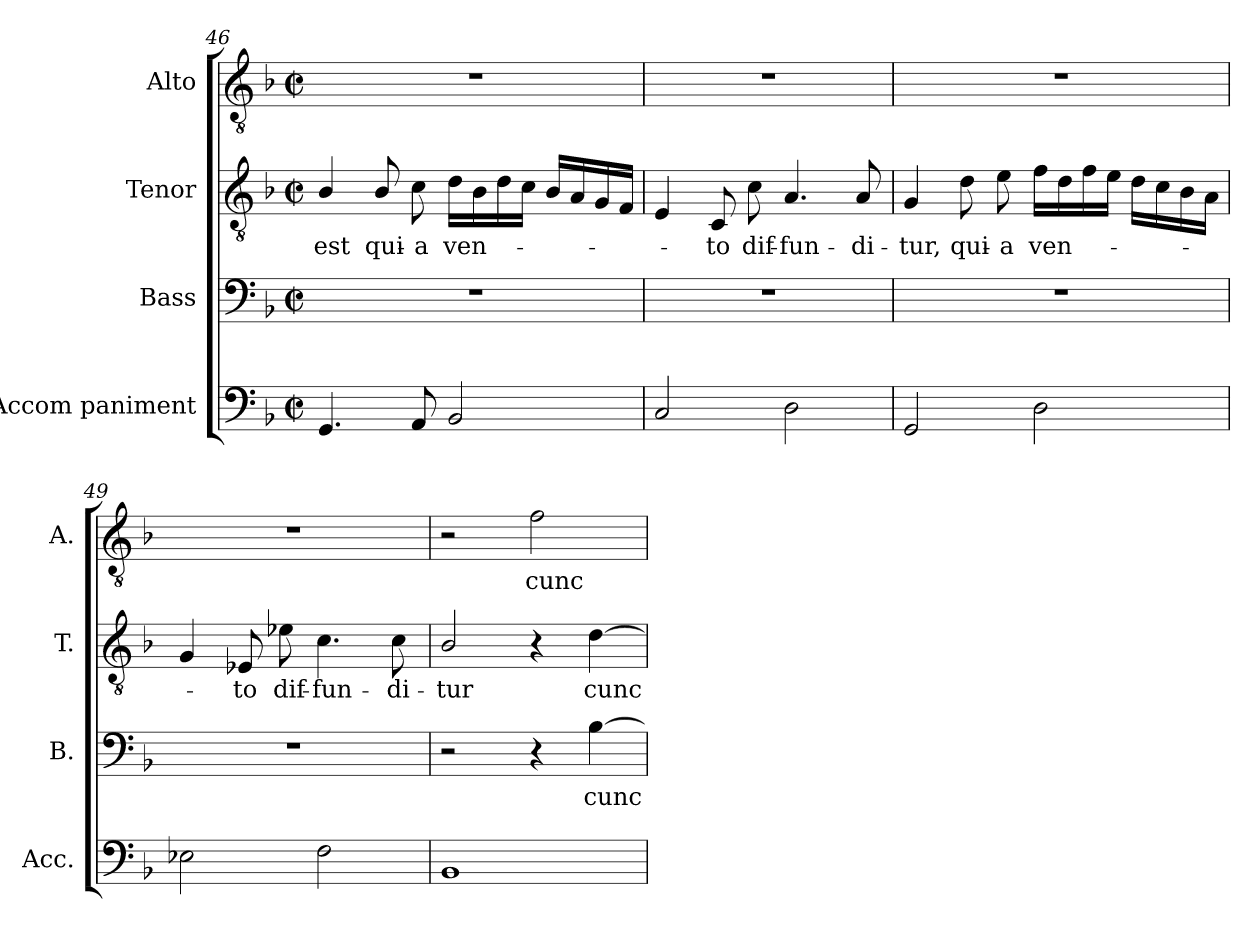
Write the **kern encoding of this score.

**kern	**kern	**text	**kern	**text	**kern	**text
*part4	*part3	*part3	*part2	*part2	*part1	*part1
*staff4	*staff3	*staff3	*staff2	*staff2	*staff1	*staff1
*I"Accom paniment	*I"Bass	*	*I"Tenor	*	*I"Alto	*
*I'Acc.	*I'B.	*	*I'T.	*	*I'A.	*
*clefF4	*clefF4	*	*clefGv2	*	*clefGv2	*
*	*	*	*ITrd7c12	*	*ITrd7c12	*
*k[b-]	*k[b-]	*	*k[b-]	*	*k[b-]	*
*F:	*F:	*	*F:	*	*F:	*
*M2/2	*M2/2	*	*M2/2	*	*M2/2	*
*met(c|)	*met(c|)	*	*met(c|)	*	*met(c|)	*
=46	=46	=46	=46	=46	=46	=46
!	!	!	!	!LO:LY:b:color=#000000	!	!
4.GGi/	1r	.	4BB-i/	est	1r	.
!	!	!	!	!LO:LY:b:color=#000000	!	!
.	.	.	8BB-i/	qui-	.	.
!	!	!	!	!LO:LY:b:color=#000000	!	!
8AAi/	.	.	8Ci\	-a	.	.
!	!	!	!	!LO:LY:b:color=#000000	!	!
2BB-i/	.	.	16Di\LL	ven-	.	.
.	.	.	16BB-i\	.	.	.
.	.	.	16Di\	.	.	.
.	.	.	16Ci\JJ	.	.	.
.	.	.	16BB-i/LL	.	.	.
.	.	.	16AAi/	.	.	.
.	.	.	16GGi/	.	.	.
.	.	.	16FFi/JJ	.	.	.
=47	=47	=47	=47	=47	=47	=47
2Ci/	1r	.	4EEi/	.	1r	.
!	!	!	!	!LO:LY:b:color=#000000	!	!
.	.	.	8CCi/	-to	.	.
!	!	!	!	!LO:LY:b:color=#000000	!	!
.	.	.	8Ci\	dif-	.	.
!	!	!	!	!LO:LY:b:color=#000000	!	!
2Di\	.	.	4.AAi/	-fun-	.	.
!	!	!	!	!LO:LY:b:color=#000000	!	!
.	.	.	8AAi/	-di-	.	.
=48	=48	=48	=48	=48	=48	=48
!	!	!	!	!LO:LY:b:color=#000000	!	!
2GGi/	1r	.	4GGi/	-tur,	1r	.
!	!	!	!	!LO:LY:b:color=#000000	!	!
.	.	.	8Di\	qui-	.	.
!	!	!	!	!LO:LY:b:color=#000000	!	!
.	.	.	8Ei\	-a	.	.
!	!	!	!	!LO:LY:b:color=#000000	!	!
2Di\	.	.	16Fi\LL	ven-	.	.
.	.	.	16Di\	.	.	.
.	.	.	16Fi\	.	.	.
.	.	.	16Ei\JJ	.	.	.
.	.	.	16Di\LL	.	.	.
.	.	.	16Ci\	.	.	.
.	.	.	16BB-i\	.	.	.
.	.	.	16AAi\JJ	.	.	.
!!LO:LB:g=z
=49	=49	=49	=49	=49	=49	=49
2E-Xi\	1r	.	4GGi/	.	1r	.
!	!	!	!	!LO:LY:b:color=#000000	!	!
.	.	.	8EE-Xi/	-to	.	.
!	!	!	!	!LO:LY:b:color=#000000	!	!
.	.	.	8E-Xi\	dif-	.	.
!	!	!	!	!LO:LY:b:color=#000000	!	!
2Fi\	.	.	4.Ci\	-fun-	.	.
!	!	!	!	!LO:LY:b:color=#000000	!	!
.	.	.	8Ci\	-di-	.	.
=50	=50	=50	=50	=50	=50	=50
!	!	!	!	!LO:LY:b:color=#000000	!	!
1BB-i	2r	.	2BB-i/	-tur	2r	.
!	!	!	!	!	!	!LO:LY:b:color=#000000
.	4r	.	4r	.	2Fi\	cunc-
!	!	!LO:LY:b:color=#000000	!	!	!	!
!	!	!	!	!LO:LY:b:color=#000000	!	!
.	[>4B-i\	cunc-	[>4Di\	cunc-	.	.
=	=	=	=	=	=	=
*-	*-	*-	*-	*-	*-	*-
